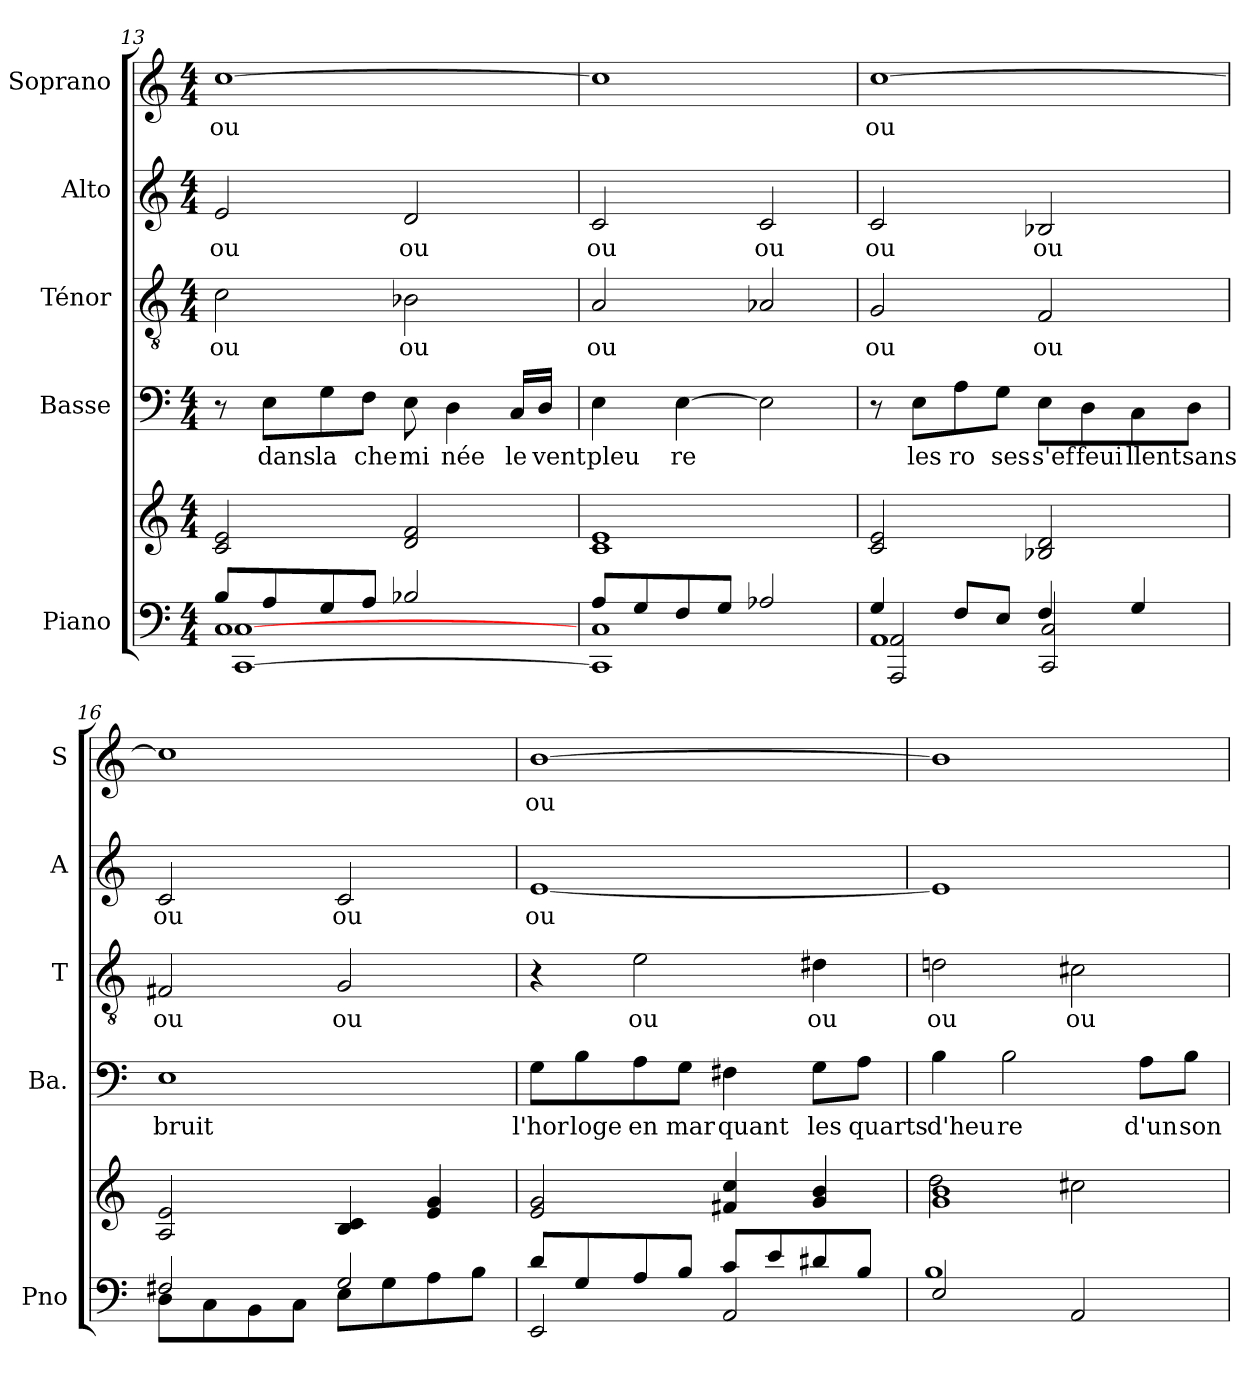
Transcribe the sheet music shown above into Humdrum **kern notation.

**kern	**kern	**kern	**text	**kern	**text	**kern	**text	**kern	**text
*part5	*part5	*part4	*part4	*part3	*part3	*part2	*part2	*part1	*part1
*staff6	*staff5	*staff4	*staff4	*staff3	*staff3	*staff2	*staff2	*staff1	*staff1
*I"Piano	*	*I"Basse	*	*I"Ténor	*	*I"Alto	*	*I"Soprano	*
*I'Pno	*	*I'Ba.	*	*I'T	*	*I'A	*	*I'S	*
!!LO:PB:g=z
*clefF4	*clefG2	*clefF4	*	*clefGv2	*	*clefG2	*	*clefG2	*
*k[]	*k[]	*k[]	*	*k[]	*	*k[]	*	*k[]	*
*C:	*C:	*C:	*	*C:	*	*C:	*	*C:	*
*M4/4	*M4/4	*M4/4	*	*M4/4	*	*M4/4	*	*M4/4	*
=13	=13	=13	=13	=13	=13	=13	=13	=13	=13
*^	*	*	*	*	*	*	*	*	*
*	*^	*	*	*	*	*	*	*	*	*
!	!	!	!	!	!	!	!LO:LY:b	!	!	!	!
!	!	!	!	!	!	!	!	!	!LO:LY:b	!	!
!	!	!	!	!	!	!	!	!	!	!	!LO:LY:b
1C	8B/L	[1CC [1C	2c/ 2e/	8r	.	2c\	ou	2e/	ou	[1cc	ou
!	!	!	!	!	!LO:LY:b	!	!	!	!	!	!
.	8A/	.	.	8E\L	dans	.	.	.	.	.	.
!	!	!	!	!	!LO:LY:b	!	!	!	!	!	!
.	8G/	.	.	8G\	la	.	.	.	.	.	.
!	!	!	!	!	!LO:LY:b	!	!	!	!	!	!
.	8A/J	.	.	8F\J	che	.	.	.	.	.	.
!	!	!	!	!	!LO:LY:b	!	!	!	!	!	!
!	!	!	!	!	!	!	!LO:LY:b	!	!	!	!
!	!	!	!	!	!	!	!	!	!LO:LY:b	!	!
.	2B-X/	.	2d/ 2f/	8E\	mi	2B-X\	ou	2d/	ou	.	.
!	!	!	!	!	!LO:LY:b	!	!	!	!	!	!
.	.	.	.	4D\	née	.	.	.	.	.	.
!	!	!	!	!	!LO:LY:b	!	!	!	!	!	!
.	.	.	.	16C/LL	le	.	.	.	.	.	.
!	!	!	!	!	!LO:LY:b	!	!	!	!	!	!
.	.	.	.	16D/JJ	vent	.	.	.	.	.	.
=14	=14	=14	=14	=14	=14	=14	=14	=14	=14	=14	=14
!	!	!	!	!	!LO:LY:b	!	!	!	!	!	!
!	!	!	!	!	!	!	!LO:LY:b	!	!	!	!
!	!	!	!	!	!	!	!	!	!LO:LY:b	!	!
1C	8A/L	1CC]	1c 1e	4E\	pleu	2A/	ou	2c/	ou	1cc]	.
.	8G/	.	.	.	.	.	.	.	.	.	.
!	!	!	!	!	!LO:LY:b	!	!	!	!	!	!
.	8F/	.	.	[4E\	re	.	.	.	.	.	.
.	8G/J	.	.	.	.	.	.	.	.	.	.
!	!	!	!	!	!	!	!	!	!LO:LY:b	!	!
.	2A-X/	.	.	2E\]	.	2A-X/	.	2c/	ou	.	.
=15	=15	=15	=15	=15	=15	=15	=15	=15	=15	=15	=15
!	!	!	!	!	!	!	!LO:LY:b	!	!	!	!
!	!	!	!	!	!	!	!	!	!LO:LY:b	!	!
!	!	!	!	!	!	!	!	!	!	!	!LO:LY:b
1AA	4G/	2AAA/ 2AA/	2c/ 2e/	8r	.	2G/	ou	2c/	ou	[1cc	ou
!	!	!	!	!	!LO:LY:b	!	!	!	!	!	!
.	.	.	.	8E\L	les	.	.	.	.	.	.
!	!	!	!	!	!LO:LY:b	!	!	!	!	!	!
.	8F/L	.	.	8A\	ro	.	.	.	.	.	.
!	!	!	!	!	!LO:LY:b	!	!	!	!	!	!
.	8E/J	.	.	8G\J	ses	.	.	.	.	.	.
!	!	!	!	!	!LO:LY:b	!	!	!	!	!	!
!	!	!	!	!	!	!	!LO:LY:b	!	!	!	!
!	!	!	!	!	!	!	!	!	!LO:LY:b	!	!
.	4F/	2CC/ 2C/	2B-X/ 2d/	8E\L	s'ef	2F/	ou	2B-X/	ou	.	.
!	!	!	!	!	!LO:LY:b	!	!	!	!	!	!
.	.	.	.	8D\	feui	.	.	.	.	.	.
!	!	!	!	!	!LO:LY:b	!	!	!	!	!	!
.	4G/	.	.	8C\	llent	.	.	.	.	.	.
!	!	!	!	!	!LO:LY:b	!	!	!	!	!	!
.	.	.	.	8D\J	sans	.	.	.	.	.	.
*	*v	*v	*	*	*	*	*	*	*	*	*
=16	=16	=16	=16	=16	=16	=16	=16	=16	=16	=16
!	!	!	!	!LO:LY:b	!	!	!	!	!	!
!	!	!	!	!	!	!LO:LY:b	!	!	!	!
!	!	!	!	!	!	!	!	!LO:LY:b	!	!
8D\L	2F#X/	2A/ 2e/	1E	bruit	2F#X/	ou	2c/	ou	1cc]	.
8C\	.	.	.	.	.	.	.	.	.	.
8BB\	.	.	.	.	.	.	.	.	.	.
8C\J	.	.	.	.	.	.	.	.	.	.
!	!	!	!	!	!	!LO:LY:b	!	!	!	!
!	!	!	!	!	!	!	!	!LO:LY:b	!	!
8E\L	2G/	4B/ 4c/	.	.	2G/	ou	2c/	ou	.	.
8G\	.	.	.	.	.	.	.	.	.	.
8A\	.	4e/ 4g/	.	.	.	.	.	.	.	.
8B\J	.	.	.	.	.	.	.	.	.	.
!!LO:LB:g=z
=17	=17	=17	=17	=17	=17	=17	=17	=17	=17	=17
!	!	!	!	!LO:LY:b	!	!	!	!	!	!
!	!	!	!	!	!	!	!	!LO:LY:b	!	!
!	!	!	!	!	!	!	!	!	!	!LO:LY:b
2EE/	8d/L	2e/ 2g/	8G\L	l'hor	4r	.	[1e	ou	[1b	ou
!	!	!	!	!LO:LY:b	!	!	!	!	!	!
.	8G/	.	8B\	loge	.	.	.	.	.	.
!	!	!	!	!LO:LY:b	!	!	!	!	!	!
!	!	!	!	!	!	!LO:LY:b	!	!	!	!
.	8A/	.	8A\	en	2e\	ou	.	.	.	.
!	!	!	!	!LO:LY:b	!	!	!	!	!	!
.	8B/J	.	8G\J	mar	.	.	.	.	.	.
!	!	!	!	!LO:LY:b	!	!	!	!	!	!
2AA/	8c/L	4f#X/ 4cc/	4F#X\	quant	.	.	.	.	.	.
.	8e/	.	.	.	.	.	.	.	.	.
!	!	!	!	!LO:LY:b	!	!	!	!	!	!
!	!	!	!	!	!	!LO:LY:b	!	!	!	!
.	8d#X/	4g/ 4b/	8G\L	les	4d#X\	ou	.	.	.	.
!	!	!	!	!LO:LY:b	!	!	!	!	!	!
.	8B/J	.	8A\J	quarts	.	.	.	.	.	.
=18	=18	=18	=18	=18	=18	=18	=18	=18	=18	=18
*	*	*^	*	*	*	*	*	*	*	*
!	!	!	!	!	!LO:LY:b	!	!	!	!	!	!
!	!	!	!	!	!	!	!LO:LY:b	!	!	!	!
2E/	1B	1g 1b	2dd\	4B\	d'heu	2dn\	ou	1e]	.	1b]	.
!	!	!	!	!	!LO:LY:b	!	!	!	!	!	!
.	.	.	.	2B\	re	.	.	.	.	.	.
!	!	!	!	!	!	!	!LO:LY:b	!	!	!	!
2AA/	.	.	2cc#X\	.	.	2c#X\	ou	.	.	.	.
!	!	!	!	!	!LO:LY:b	!	!	!	!	!	!
.	.	.	.	8A\L	d'un	.	.	.	.	.	.
!	!	!	!	!	!LO:LY:b	!	!	!	!	!	!
.	.	.	.	8B\J	son	.	.	.	.	.	.
*v	*v	*	*	*	*	*	*	*	*	*	*
*	*v	*v	*	*	*	*	*	*	*	*
=	=	=	=	=	=	=	=	=	=
*-	*-	*-	*-	*-	*-	*-	*-	*-	*-
